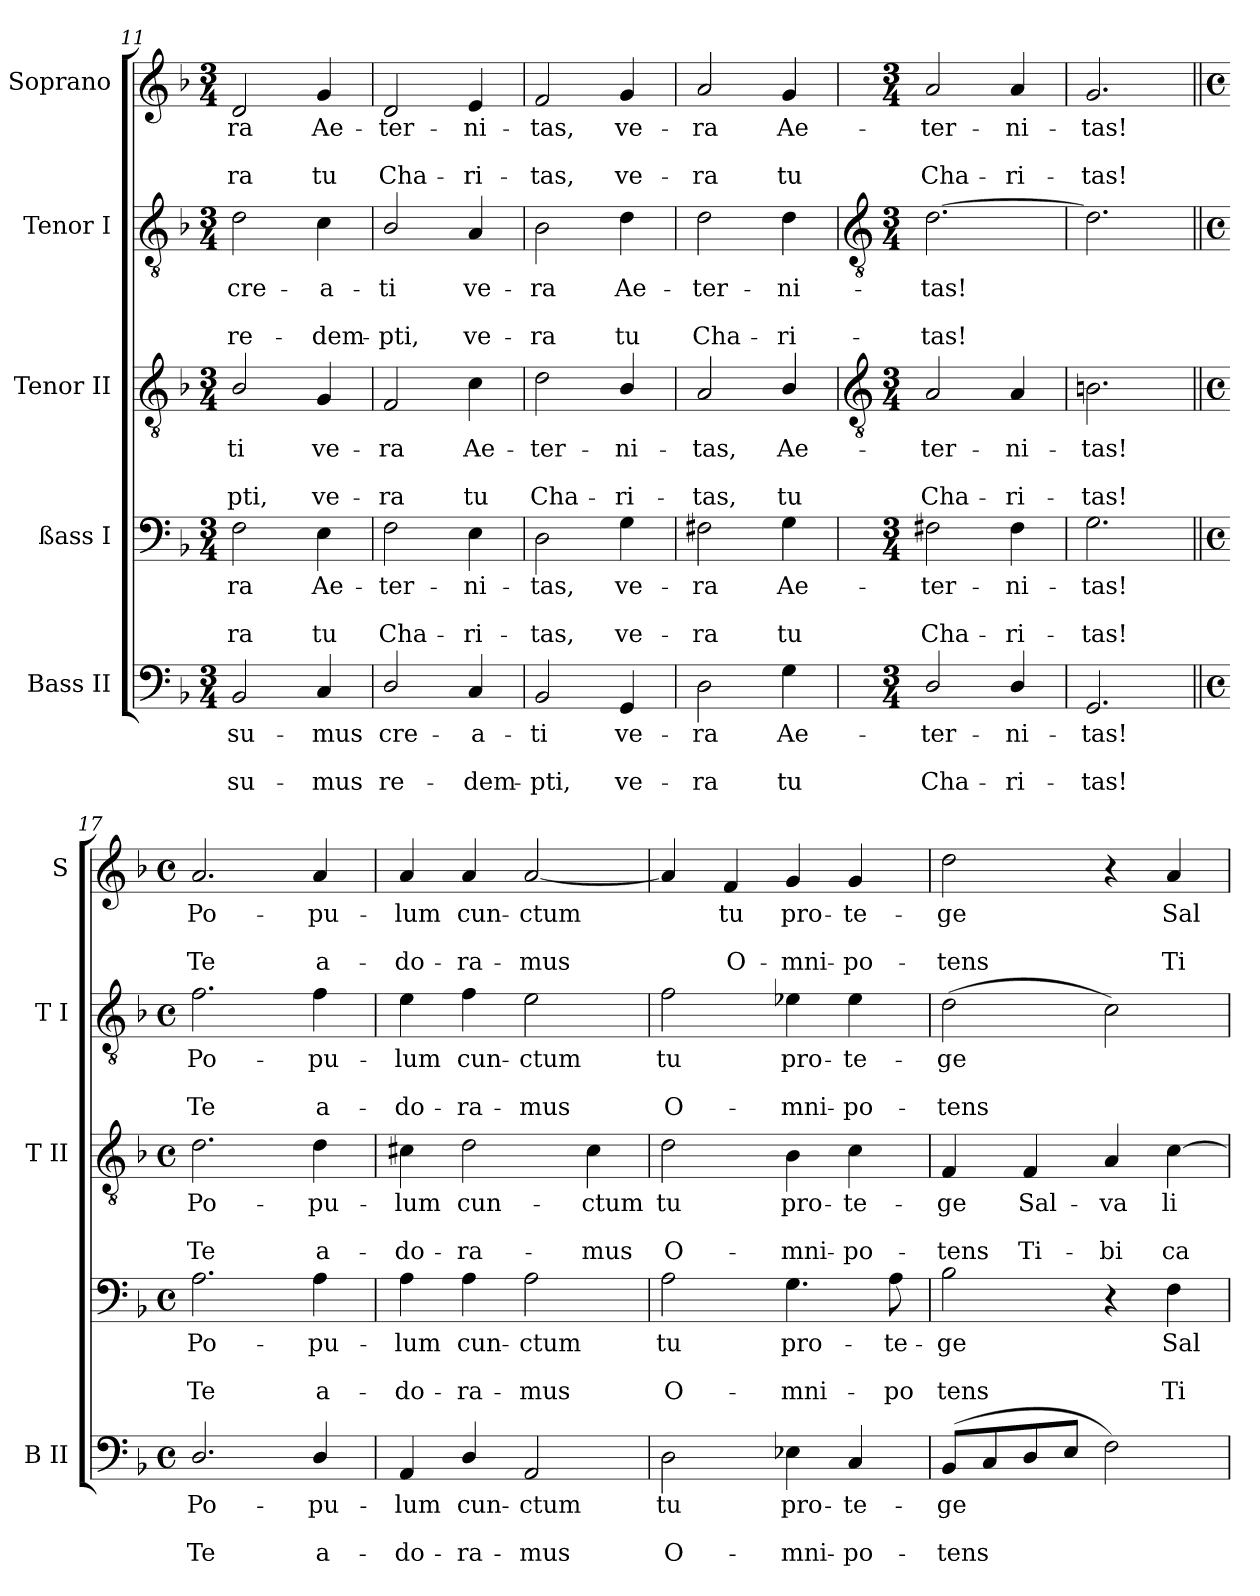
**kern	**text	**text	**text	**kern	**text	**text	**text	**kern	**text	**text	**text	**kern	**text	**text	**text	**kern	**text	**text	**text
*part5	*part5	*part5	*part5	*part4	*part4	*part4	*part4	*part3	*part3	*part3	*part3	*part2	*part2	*part2	*part2	*part1	*part1	*part1	*part1
*staff5	*staff5	*staff5	*staff5	*staff4	*staff4	*staff4	*staff4	*staff3	*staff3	*staff3	*staff3	*staff2	*staff2	*staff2	*staff2	*staff1	*staff1	*staff1	*staff1
*I"Bass II	*	*	*	*I"ßass I	*	*	*	*I"Tenor II	*	*	*	*I"Tenor I	*	*	*	*I"Soprano	*	*	*
*I'B II	*	*	*	*	*	*	*	*I'T II	*	*	*	*I'T I	*	*	*	*I'S	*	*	*
*clefF4	*	*	*	*clefF4	*	*	*	*clefGv2	*	*	*	*clefGv2	*	*	*	*clefG2	*	*	*
*k[b-]	*	*	*	*k[b-]	*	*	*	*k[b-]	*	*	*	*k[b-]	*	*	*	*k[b-]	*	*	*
*F:	*	*	*	*F:	*	*	*	*F:	*	*	*	*F:	*	*	*	*F:	*	*	*
*M3/4	*	*	*	*M3/4	*	*	*	*M3/4	*	*	*	*M3/4	*	*	*	*M3/4	*	*	*
=11	=11	=11	=11	=11	=11	=11	=11	=11	=11	=11	=11	=11	=11	=11	=11	=11	=11	=11	=11
!	!LO:LY:b	!	!LO:LY:b	!	!LO:LY:b	!	!LO:LY:b	!	!LO:LY:b	!	!LO:LY:b	!	!LO:LY:b	!	!LO:LY:b	!	!LO:LY:b	!	!LO:LY:b
2BB-	su-	.	-su-	2F	-ra	.	ra	2B-/	-ti	.	pti,	2d	cre-	.	-re-	2d	-ra	.	ra
!	!LO:LY:b	!	!LO:LY:b	!	!LO:LY:b	!	!LO:LY:b	!	!LO:LY:b	!	!LO:LY:b	!	!LO:LY:b	!	!LO:LY:b	!	!LO:LY:b	!	!LO:LY:b
4C	-mus	.	mus	4E	Ae-	.	-tu	4G	ve-	.	-ve-	4c	-a-	.	-dem-	4g	Ae-	.	-tu
=12	=12	=12	=12	=12	=12	=12	=12	=12	=12	=12	=12	=12	=12	=12	=12	=12	=12	=12	=12
!	!LO:LY:b	!	!LO:LY:b	!	!LO:LY:b	!	!LO:LY:b	!	!LO:LY:b	!	!LO:LY:b	!	!LO:LY:b	!	!LO:LY:b	!	!LO:LY:b	!	!LO:LY:b
2D/	cre-	.	-re-	2F	ter-	.	-Cha-	2F	-ra	.	ra	2B-/	-ti	.	pti,	2d	ter-	.	-Cha-
!	!LO:LY:b	!	!LO:LY:b	!	!LO:LY:b	!	!LO:LY:b	!	!LO:LY:b	!	!LO:LY:b	!	!LO:LY:b	!	!LO:LY:b	!	!LO:LY:b	!	!LO:LY:b
4C	-a-	.	-dem-	4E	-ni-	.	-ri-	4c	Ae-	.	-tu	4A	ve-	.	-ve-	4e	-ni-	.	-ri-
=13	=13	=13	=13	=13	=13	=13	=13	=13	=13	=13	=13	=13	=13	=13	=13	=13	=13	=13	=13
!	!LO:LY:b	!	!LO:LY:b	!	!LO:LY:b	!	!LO:LY:b	!	!LO:LY:b	!	!LO:LY:b	!	!LO:LY:b	!	!LO:LY:b	!	!LO:LY:b	!	!LO:LY:b
2BB-	-ti	.	pti,	2D	-tas,	.	tas,	2d	ter-	.	-Cha-	2B-	-ra	.	ra	2f	-tas,	.	tas,
!	!LO:LY:b	!	!LO:LY:b	!	!LO:LY:b	!	!LO:LY:b	!	!LO:LY:b	!	!LO:LY:b	!	!LO:LY:b	!	!LO:LY:b	!	!LO:LY:b	!	!LO:LY:b
4GG	ve-	.	-ve-	4G	ve-	.	-ve-	4B-/	-ni-	.	-ri-	4d	Ae-	.	-tu	4g	ve-	.	-ve-
=14	=14	=14	=14	=14	=14	=14	=14	=14	=14	=14	=14	=14	=14	=14	=14	=14	=14	=14	=14
!	!LO:LY:b	!	!LO:LY:b	!	!LO:LY:b	!	!LO:LY:b	!	!LO:LY:b	!	!LO:LY:b	!	!LO:LY:b	!	!LO:LY:b	!	!LO:LY:b	!	!LO:LY:b
2D	-ra	.	ra	2F#X	-ra	.	ra	2A	-tas,	.	tas,	2d	ter-	.	-Cha-	2a	-ra	.	ra
!	!LO:LY:b	!	!LO:LY:b	!	!LO:LY:b	!	!LO:LY:b	!	!LO:LY:b	!	!LO:LY:b	!	!LO:LY:b	!	!LO:LY:b	!	!LO:LY:b	!	!LO:LY:b
4G	Ae-	.	-tu	4G	Ae-	.	-tu	4B-/	Ae-	.	-tu	4d	-ni-	.	-ri-	4g	Ae-	.	-tu
!!LO:LB:g=z
=15	=15	=15	=15	=15	=15	=15	=15	=15	=15	=15	=15	=15	=15	=15	=15	=15	=15	=15	=15
*	*	*	*	*	*	*	*	*clefGv2	*	*	*	*clefGv2	*	*	*	*	*	*	*
*M3/4	*	*	*	*M3/4	*	*	*	*M3/4	*	*	*	*M3/4	*	*	*	*M3/4	*	*	*
!	!LO:LY:b	!	!LO:LY:b	!	!LO:LY:b	!	!LO:LY:b	!	!LO:LY:b	!	!LO:LY:b	!	!LO:LY:b	!	!LO:LY:b	!	!LO:LY:b	!	!LO:LY:b
2D/	ter-	.	-Cha-	2F#X	ter-	.	-Cha-	2A	ter-	.	-Cha-	[2.d	-tas!	.	tas!	2a	ter-	.	-Cha-
!	!LO:LY:b	!	!LO:LY:b	!	!LO:LY:b	!	!LO:LY:b	!	!LO:LY:b	!	!LO:LY:b	!	!	!	!	!	!LO:LY:b	!	!LO:LY:b
4D/	-ni-	.	-ri-	4F#	-ni-	.	-ri-	4A	-ni-	.	-ri-	.	.	.	.	4a	-ni-	.	-ri-
=16	=16	=16	=16	=16	=16	=16	=16	=16	=16	=16	=16	=16	=16	=16	=16	=16	=16	=16	=16
!	!LO:LY:b	!	!LO:LY:b	!	!LO:LY:b	!	!LO:LY:b	!	!LO:LY:b	!	!LO:LY:b	!	!	!	!	!	!LO:LY:b	!	!LO:LY:b
2.GG	-tas!	.	tas!	2.G	-tas!	.	tas!	2.Bn	-tas!	.	tas!	2.d]	.	.	.	2.g	-tas!	.	tas!
=17||	=17||	=17||	=17||	=17||	=17||	=17||	=17||	=17||	=17||	=17||	=17||	=17||	=17||	=17||	=17||	=17||	=17||	=17||	=17||
*M4/4	*	*	*	*M4/4	*	*	*	*M4/4	*	*	*	*M4/4	*	*	*	*M4/4	*	*	*
*met(c)	*	*	*	*met(c)	*	*	*	*met(c)	*	*	*	*met(c)	*	*	*	*met(c)	*	*	*
!	!LO:LY:b	!	!LO:LY:b	!	!LO:LY:b	!	!LO:LY:b	!	!LO:LY:b	!	!LO:LY:b	!	!LO:LY:b	!	!LO:LY:b	!	!LO:LY:b	!	!LO:LY:b
2.D/	Po-	.	-Te	2.A	Po-	.	-Te	2.d	Po-	.	-Te	2.f	Po-	.	-Te	2.a	Po-	.	-Te
!	!LO:LY:b	!	!LO:LY:b	!	!LO:LY:b	!	!LO:LY:b	!	!LO:LY:b	!	!LO:LY:b	!	!LO:LY:b	!	!LO:LY:b	!	!LO:LY:b	!	!LO:LY:b
4D/	pu-	.	-a-	4A	pu-	.	-a-	4d	pu-	.	-a-	4f	pu-	.	-a-	4a	pu-	.	-a-
=18	=18	=18	=18	=18	=18	=18	=18	=18	=18	=18	=18	=18	=18	=18	=18	=18	=18	=18	=18
!	!LO:LY:b	!	!LO:LY:b	!	!LO:LY:b	!	!LO:LY:b	!	!LO:LY:b	!	!LO:LY:b	!	!LO:LY:b	!	!LO:LY:b	!	!LO:LY:b	!	!LO:LY:b
4AA	-lum	.	do-	4A	-lum	.	do-	4c#X	-lum	.	do-	4e	-lum	.	do-	4a	-lum	.	do-
!	!LO:LY:b	!	!LO:LY:b	!	!LO:LY:b	!	!LO:LY:b	!	!LO:LY:b	!	!LO:LY:b	!	!LO:LY:b	!	!LO:LY:b	!	!LO:LY:b	!	!LO:LY:b
4D/	-cun-	.	-ra-	4A	-cun-	.	-ra-	2d	-cun-	.	-ra-	4f	-cun-	.	-ra-	4a	-cun-	.	-ra-
!	!LO:LY:b	!	!LO:LY:b	!	!LO:LY:b	!	!LO:LY:b	!	!	!	!	!	!LO:LY:b	!	!LO:LY:b	!	!LO:LY:b	!	!LO:LY:b
2AA	-ctum	.	mus	2A	-ctum	.	mus	.	.	.	.	2e	-ctum	.	mus	[2a	-ctum	.	mus
!	!	!	!	!	!	!	!	!	!LO:LY:b	!	!LO:LY:b	!	!	!	!	!	!	!	!
.	.	.	.	.	.	.	.	4c#	-ctum	.	mus	.	.	.	.	.	.	.	.
=19	=19	=19	=19	=19	=19	=19	=19	=19	=19	=19	=19	=19	=19	=19	=19	=19	=19	=19	=19
!	!LO:LY:b	!	!LO:LY:b	!	!LO:LY:b	!	!LO:LY:b	!	!LO:LY:b	!	!LO:LY:b	!	!LO:LY:b	!	!LO:LY:b	!	!	!	!
2D	tu	.	O-	2A	tu	.	O-	2d	tu	.	O-	2f	tu	.	O-	4a]	.	.	.
!	!	!	!	!	!	!	!	!	!	!	!	!	!	!	!	!	!LO:LY:b	!	!LO:LY:b
.	.	.	.	.	.	.	.	.	.	.	.	.	.	.	.	4f	tu	.	O-
!	!LO:LY:b	!	!LO:LY:b	!	!LO:LY:b	!	!LO:LY:b	!	!LO:LY:b	!	!LO:LY:b	!	!LO:LY:b	!	!LO:LY:b	!	!LO:LY:b	!	!LO:LY:b
4E-X	-pro-	.	-mni-	4.G	-pro-	.	-mni-	4B-	-pro-	.	-mni-	4e-X	-pro-	.	-mni-	4g	-pro-	.	-mni-
!	!LO:LY:b	!	!LO:LY:b	!	!	!	!	!	!LO:LY:b	!	!LO:LY:b	!	!LO:LY:b	!	!LO:LY:b	!	!LO:LY:b	!	!LO:LY:b
4C	-te-	.	-po-	.	.	.	.	4c	-te-	.	-po-	4e-	-te-	.	-po-	4g	-te-	.	-po-
!	!	!	!	!	!LO:LY:b	!	!LO:LY:b	!	!	!	!	!	!	!	!	!	!	!	!
.	.	.	.	8A	-te-	.	-po	.	.	.	.	.	.	.	.	.	.	.	.
=20	=20	=20	=20	=20	=20	=20	=20	=20	=20	=20	=20	=20	=20	=20	=20	=20	=20	=20	=20
!	!LO:LY:b	!	!LO:LY:b	!	!LO:LY:b	!	!LO:LY:b	!	!LO:LY:b	!	!LO:LY:b	!	!LO:LY:b	!	!LO:LY:b	!	!LO:LY:b	!	!LO:LY:b
(<8BB-L	-ge	.	tens	2B-	ge	.	tens	4F	-ge	.	tens	(>2d	-ge	.	tens	2dd	-ge	.	tens
8C	.	.	.	.	.	.	.	.	.	.	.	.	.	.	.	.	.	.	.
!	!	!	!	!	!	!	!	!	!LO:LY:b	!	!LO:LY:b	!	!	!	!	!	!	!	!
8D	.	.	.	.	.	.	.	4F	Sal-	.	-Ti-	.	.	.	.	.	.	.	.
8EJ	.	.	.	.	.	.	.	.	.	.	.	.	.	.	.	.	.	.	.
!	!	!	!	!	!	!	!	!	!LO:LY:b	!	!LO:LY:b	!	!	!	!	!	!	!	!
2F)	.	.	.	4r	.	.	.	4A	-va	.	bi	2c)	.	.	.	4r	.	.	.
!	!	!	!	!	!LO:LY:b	!	!LO:LY:b	!	!LO:LY:b	!	!LO:LY:b	!	!	!	!	!	!LO:LY:b	!	!LO:LY:b
.	.	.	.	4F	Sal-	.	-Ti-	[4c	li-	.	ca-	.	.	.	.	4a	Sal-	.	-Ti-
=	=	=	=	=	=	=	=	=	=	=	=	=	=	=	=	=	=	=	=
*-	*-	*-	*-	*-	*-	*-	*-	*-	*-	*-	*-	*-	*-	*-	*-	*-	*-	*-	*-
